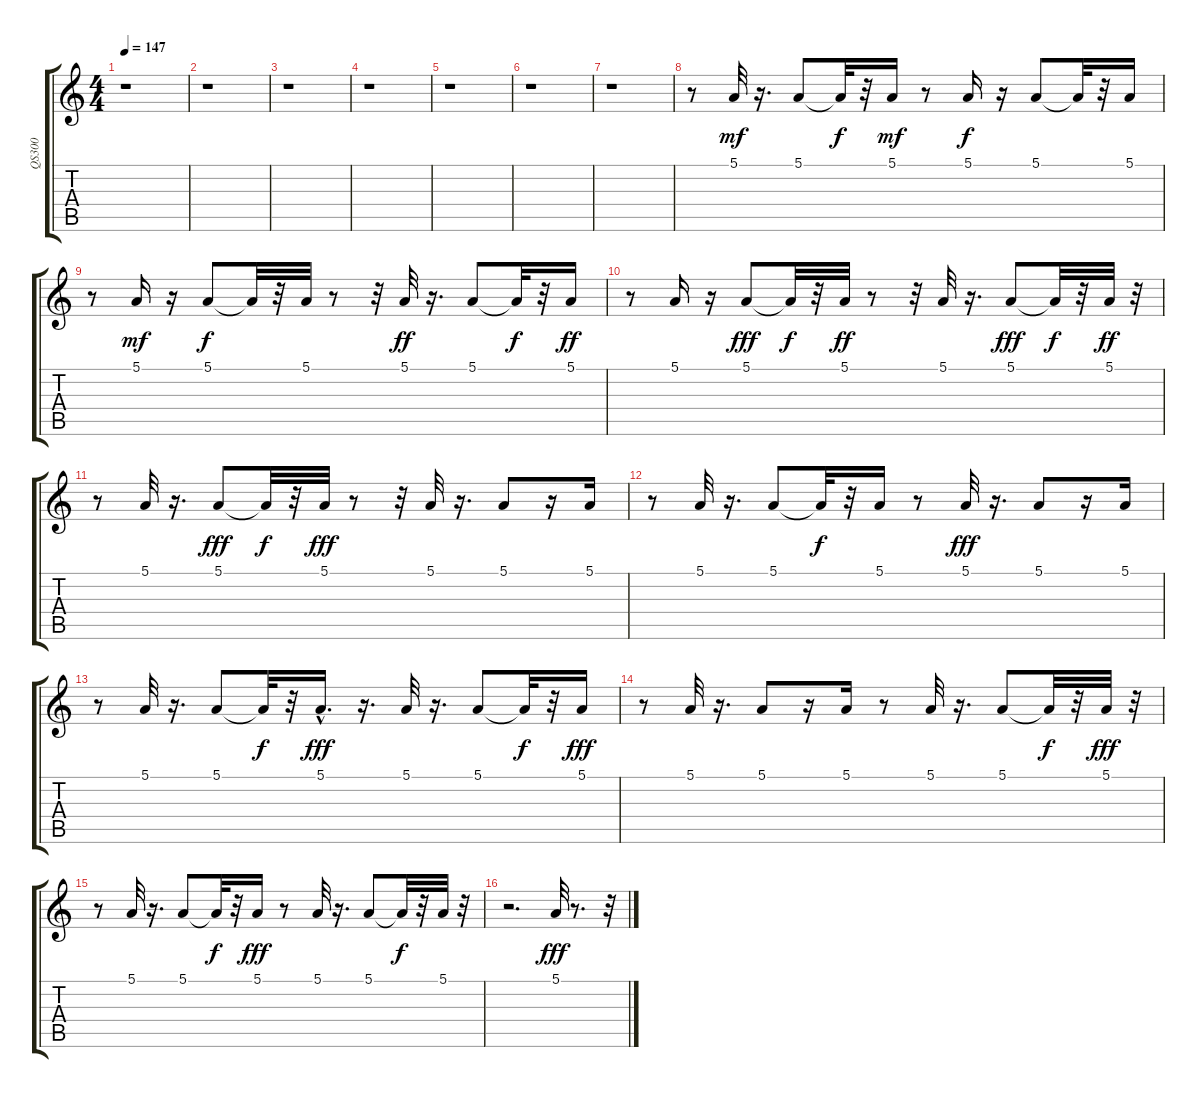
\track ("QS300" "QS300") {instrument celesta}
\staff {score tabs}
\tuning (E4 B3 G3 D3 A2 E2) {hide}
\ts (4 4)
\tempo 147
\clef g2
\ks c
r.1{dy fff} |
r.1 |
r.1 |
r.1 |
r.1 |
r.1 |
r.1 |
r.8 5.1.32{dy mf} r.16{d} 5.1.8 5.1{t}.32{dy f} r.32 5.1.16{dy mf} r.8 5.1.16{dy f} r.16 5.1.8 5.1{t}.32 r.32 5.1.16 |
r.8 5.1.16{dy mf} r.16 5.1.8{dy f} 5.1{t}.32 r.32 5.1.32 r.8 r.32 5.1.32{dy ff} r.16{d} 5.1.8 5.1{t}.32{dy f} r.32 5.1.16{dy ff} |
r.8 5.1.16 r.16 5.1.8{dy fff} 5.1{t}.32{dy f} r.32 5.1.32{dy ff} r.8 r.32 5.1.32 r.16{d} 5.1.8{dy fff} 5.1{t}.32{dy f} r.32 5.1.32{dy ff} r.32 |
r.8 5.1.32 r.16{d} 5.1.8{dy fff} 5.1{t}.32{dy f} r.32 5.1.32{dy fff} r.8 r.32 5.1.32 r.16{d} 5.1.8 r.16 5.1.16 |
r.8 5.1.32 r.16{d} 5.1.8 5.1{t}.32{dy f} r.32 5.1.16 r.8 5.1.32{dy fff} r.16{d} 5.1.8 r.16 5.1.16{volume 15} |
r.8 5.1.32{volume 16} r.16{d} 5.1.8 5.1{t}.32{dy f} r.32 5.1{hac}.16{d dy fff} r.16{d} 5.1.32 r.16{d} 5.1.8 5.1{t}.32{dy f} r.32 5.1.16{dy fff} |
r.8 5.1.32 r.16{d} 5.1.8 r.16 5.1.16 r.8 5.1.32 r.16{d} 5.1.8 5.1{t}.32{dy f} r.32 5.1.32{dy fff} r.32 |
r.8 5.1.32 r.16{d} 5.1.8 5.1{t}.32{dy f} r.32 5.1.16{dy fff} r.8 5.1.32 r.16{d} 5.1.8 5.1{t}.32{dy f} r.32 5.1.32 r.32 |
r.2{d} 5.1.32{dy fff} r.8{d} r.32
